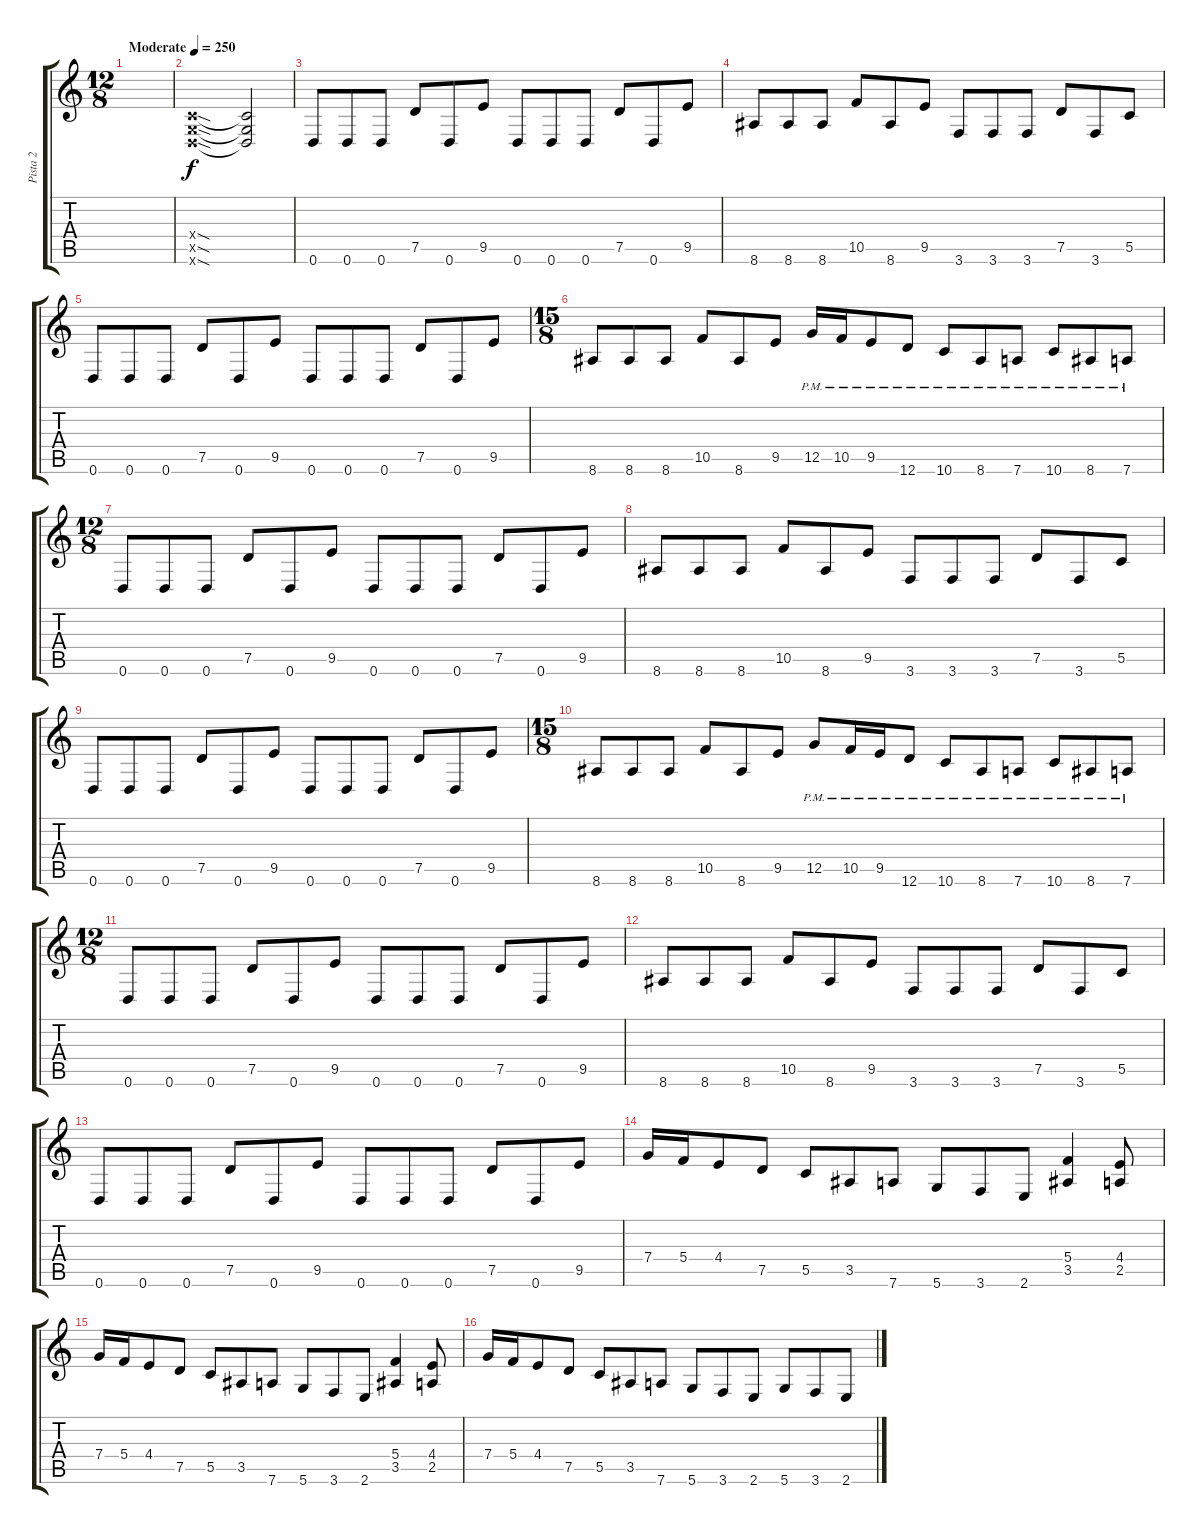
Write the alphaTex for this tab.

\track ("Pista 2" "Pista 2") {instrument distortionguitar}
\staff {score tabs}
\tuning (D4 A3 F3 C3 G2 D2) {hide}
\ts (12 8)
\tempo (250 "Moderate")
\clef g2
\ks c
|
(0.4{sod x} 0.5{sod x} 0.6{sod x}).1 (0.4{t} 0.5{t} 0.6{t}).2 |
0.6.8 0.6.8 0.6.8 7.5.8 0.6.8 9.5.8 0.6.8 0.6.8 0.6.8 7.5.8 0.6.8 9.5.8 |
8.6.8 8.6.8 8.6.8 10.5.8 8.6.8 9.5.8 3.6.8 3.6.8 3.6.8 7.5.8 3.6.8 5.5.8 |
0.6.8 0.6.8 0.6.8 7.5.8 0.6.8 9.5.8 0.6.8 0.6.8 0.6.8 7.5.8 0.6.8 9.5.8 |
\ts (15 8)
8.6.8 8.6.8 8.6.8 10.5.8 8.6.8 9.5.8 12.5{pm}.16 10.5{pm}.16 9.5{pm}.8 12.6{pm}.8 10.6{pm}.8 8.6{pm}.8 7.6{pm}.8 10.6{pm}.8 8.6{pm}.8 7.6{pm}.8 |
\ts (12 8)
0.6.8 0.6.8 0.6.8 7.5.8 0.6.8 9.5.8 0.6.8 0.6.8 0.6.8 7.5.8 0.6.8 9.5.8 |
8.6.8 8.6.8 8.6.8 10.5.8 8.6.8 9.5.8 3.6.8 3.6.8 3.6.8 7.5.8 3.6.8 5.5.8 |
0.6.8 0.6.8 0.6.8 7.5.8 0.6.8 9.5.8 0.6.8 0.6.8 0.6.8 7.5.8 0.6.8 9.5.8 |
\ts (15 8)
8.6.8 8.6.8 8.6.8 10.5.8 8.6.8 9.5.8 12.5{pm}.8 10.5{pm}.16 9.5{pm}.16 12.6{pm}.8 10.6{pm}.8 8.6{pm}.8 7.6{pm}.8 10.6{pm}.8 8.6{pm}.8 7.6{pm}.8 |
\ts (12 8)
0.6.8 0.6.8 0.6.8 7.5.8 0.6.8 9.5.8 0.6.8 0.6.8 0.6.8 7.5.8 0.6.8 9.5.8 |
8.6.8 8.6.8 8.6.8 10.5.8 8.6.8 9.5.8 3.6.8 3.6.8 3.6.8 7.5.8 3.6.8 5.5.8 |
0.6.8 0.6.8 0.6.8 7.5.8 0.6.8 9.5.8 0.6.8 0.6.8 0.6.8 7.5.8 0.6.8 9.5.8 |
7.4.16 5.4.16 4.4.8 7.5.8 5.5.8 3.5.8 7.6.8 5.6.8 3.6.8 2.6.8 (5.4 3.5).4 (4.4 2.5).8 |
7.4.16 5.4.16 4.4.8 7.5.8 5.5.8 3.5.8 7.6.8 5.6.8 3.6.8 2.6.8 (5.4 3.5).4 (4.4 2.5).8 |
7.4.16 5.4.16 4.4.8 7.5.8 5.5.8 3.5.8 7.6.8 5.6.8 3.6.8 2.6.8 5.6.8 3.6.8 2.6.8
